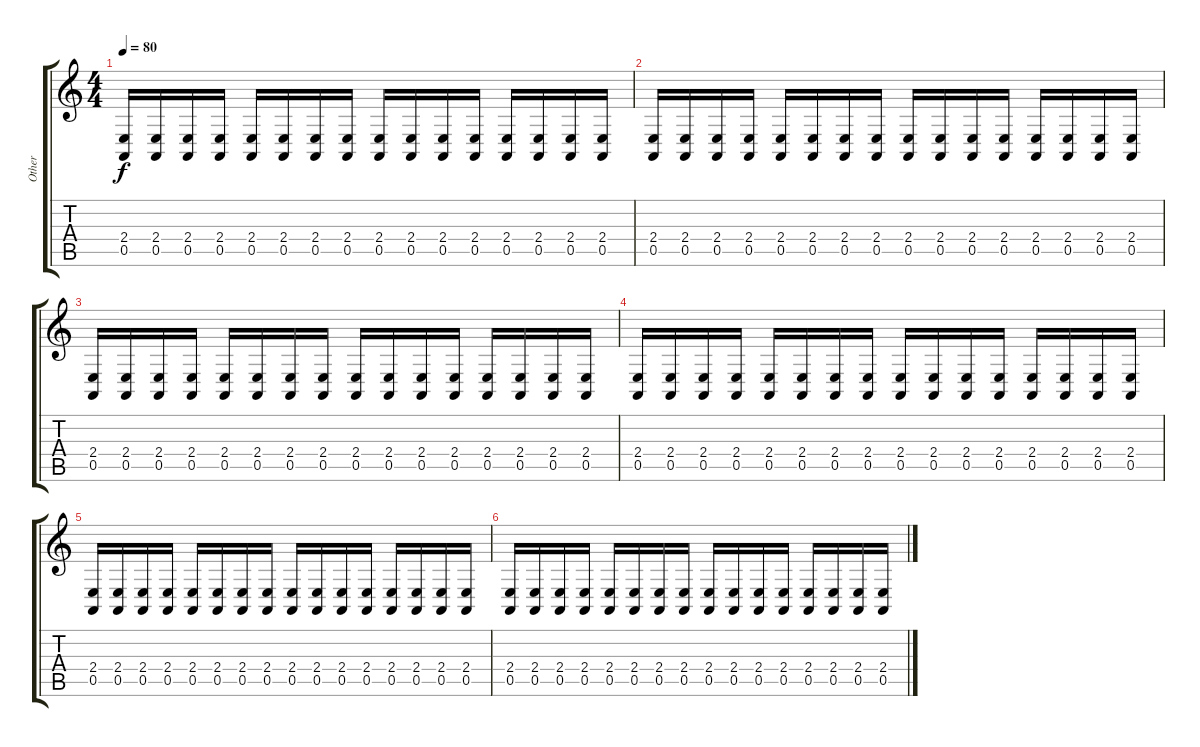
\track ("Other" "Other") {instrument synthvoice}
\staff {score tabs}
\tuning (E4 B3 G3 D3 A2 E2) {hide}
\ts (4 4)
\tempo 80
\clef g2
\ks c
(2.4 0.5).16{dy f} (2.4 0.5).16 (2.4 0.5).16 (2.4 0.5).16 (2.4 0.5).16 (2.4 0.5).16 (2.4 0.5).16 (2.4 0.5).16 (2.4 0.5).16 (2.4 0.5).16 (2.4 0.5).16 (2.4 0.5).16 (2.4 0.5).16 (2.4 0.5).16 (2.4 0.5).16 (2.4 0.5).16 |
(2.4 0.5).16 (2.4 0.5).16 (2.4 0.5).16 (2.4 0.5).16 (2.4 0.5).16 (2.4 0.5).16 (2.4 0.5).16 (2.4 0.5).16 (2.4 0.5).16 (2.4 0.5).16 (2.4 0.5).16 (2.4 0.5).16 (2.4 0.5).16 (2.4 0.5).16 (2.4 0.5).16 (2.4 0.5).16 |
(2.4 0.5).16 (2.4 0.5).16 (2.4 0.5).16 (2.4 0.5).16 (2.4 0.5).16 (2.4 0.5).16 (2.4 0.5).16 (2.4 0.5).16 (2.4 0.5).16 (2.4 0.5).16 (2.4 0.5).16 (2.4 0.5).16 (2.4 0.5).16 (2.4 0.5).16 (2.4 0.5).16 (2.4 0.5).16 |
(2.4 0.5).16 (2.4 0.5).16 (2.4 0.5).16 (2.4 0.5).16 (2.4 0.5).16 (2.4 0.5).16 (2.4 0.5).16 (2.4 0.5).16 (2.4 0.5).16 (2.4 0.5).16 (2.4 0.5).16 (2.4 0.5).16 (2.4 0.5).16 (2.4 0.5).16 (2.4 0.5).16 (2.4 0.5).16 |
(2.4 0.5).16 (2.4 0.5).16 (2.4 0.5).16 (2.4 0.5).16 (2.4 0.5).16 (2.4 0.5).16 (2.4 0.5).16 (2.4 0.5).16 (2.4 0.5).16 (2.4 0.5).16 (2.4 0.5).16 (2.4 0.5).16 (2.4 0.5).16 (2.4 0.5).16 (2.4 0.5).16 (2.4 0.5).16 |
(2.4 0.5).16 (2.4 0.5).16 (2.4 0.5).16 (2.4 0.5).16 (2.4 0.5).16 (2.4 0.5).16 (2.4 0.5).16 (2.4 0.5).16 (2.4 0.5).16 (2.4 0.5).16 (2.4 0.5).16 (2.4 0.5).16 (2.4 0.5).16 (2.4 0.5).16 (2.4 0.5).16 (2.4 0.5).16
